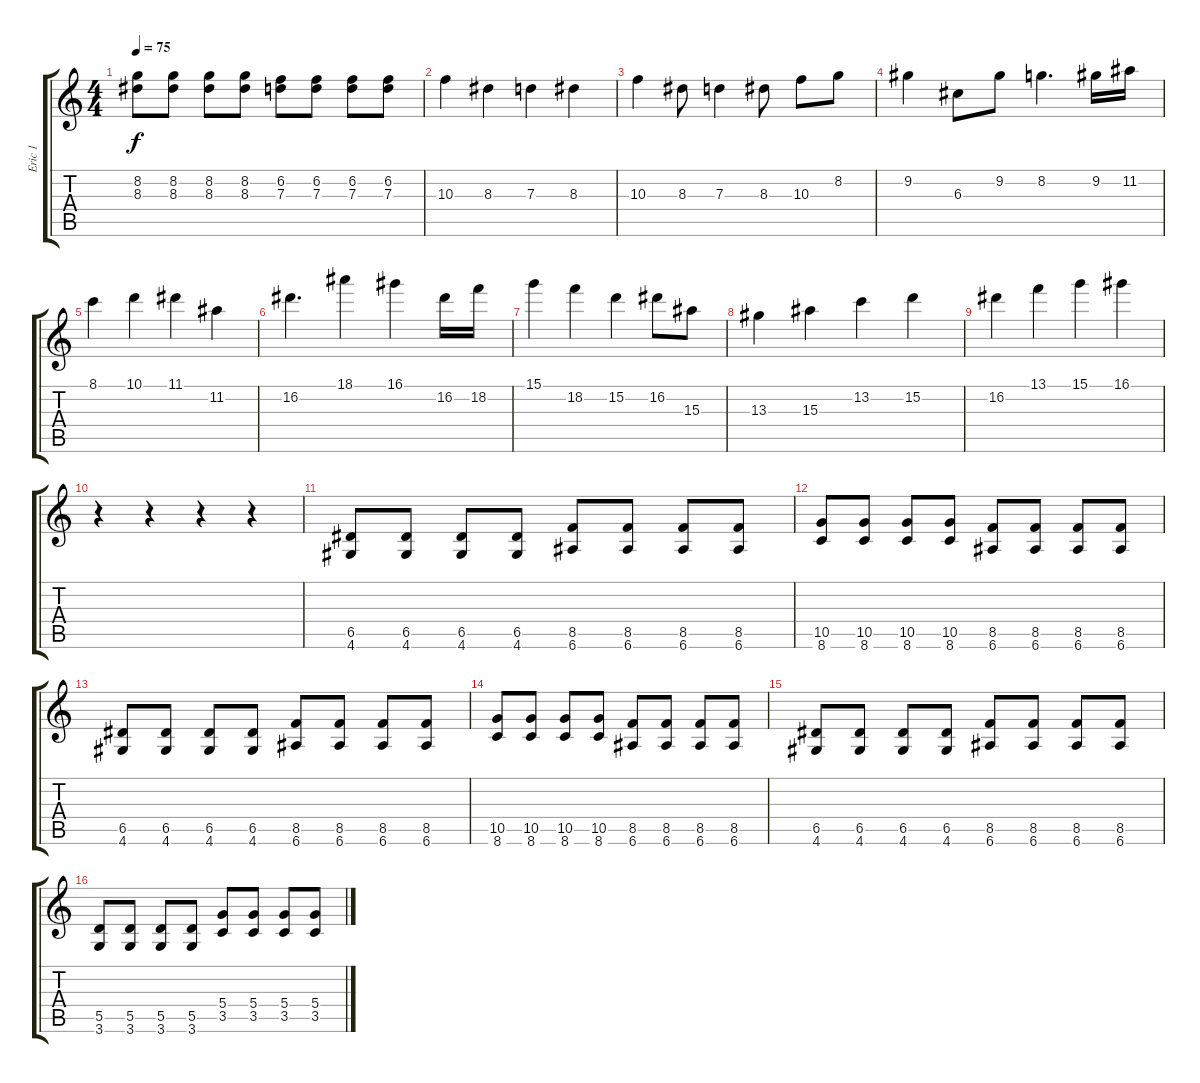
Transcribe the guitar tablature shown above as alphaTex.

\track ("Eric 1" "Eric 1") {instrument overdrivenguitar}
\staff {score tabs}
\tuning (E4 B3 G3 D3 A2 E2) {hide}
\ts (4 4)
\tempo 75
\clef g2
\ks c
(8.2 8.3).8{dy f} (8.2 8.3).8 (8.2 8.3).8 (8.2 8.3).8 (6.2 7.3).8 (6.2 7.3).8 (6.2 7.3).8 (6.2 7.3).8 |
10.3.4{instrument overdrivenguitar} 8.3.4 7.3.4 8.3.4 |
10.3.4 8.3.8 7.3.4 8.3.8 10.3.8 8.2.8 |
9.2.4 6.3.8 9.2.8 8.2.4{d} 9.2.16 11.2.16 |
8.1.4 10.1.4 11.1.4 11.2.4 |
16.2.4{d} 18.1.4 16.1.4 16.2.16 18.2.16 |
15.1.4 18.2.4 15.2.4 16.2.8 15.3.8 |
13.3.4 15.3.4 13.2.4 15.2.4 |
16.2.4 13.1.4 15.1.4 16.1.4 |
r.4 r.4 r.4 r.4 |
(6.5 4.6).8 (6.5 4.6).8 (6.5 4.6).8 (6.5 4.6).8 (8.5 6.6).8 (8.5 6.6).8 (8.5 6.6).8 (8.5 6.6).8 |
(10.5 8.6).8 (10.5 8.6).8 (10.5 8.6).8 (10.5 8.6).8 (8.5 6.6).8 (8.5 6.6).8 (8.5 6.6).8 (8.5 6.6).8 |
(6.5 4.6).8 (6.5 4.6).8 (6.5 4.6).8 (6.5 4.6).8 (8.5 6.6).8 (8.5 6.6).8 (8.5 6.6).8 (8.5 6.6).8 |
(10.5 8.6).8 (10.5 8.6).8 (10.5 8.6).8 (10.5 8.6).8 (8.5 6.6).8 (8.5 6.6).8 (8.5 6.6).8 (8.5 6.6).8 |
(6.5 4.6).8 (6.5 4.6).8 (6.5 4.6).8 (6.5 4.6).8 (8.5 6.6).8 (8.5 6.6).8 (8.5 6.6).8 (8.5 6.6).8 |
(5.5 3.6).8 (5.5 3.6).8 (5.5 3.6).8 (5.5 3.6).8 (5.4 3.5).8 (5.4 3.5).8 (5.4 3.5).8 (5.4 3.5).8
